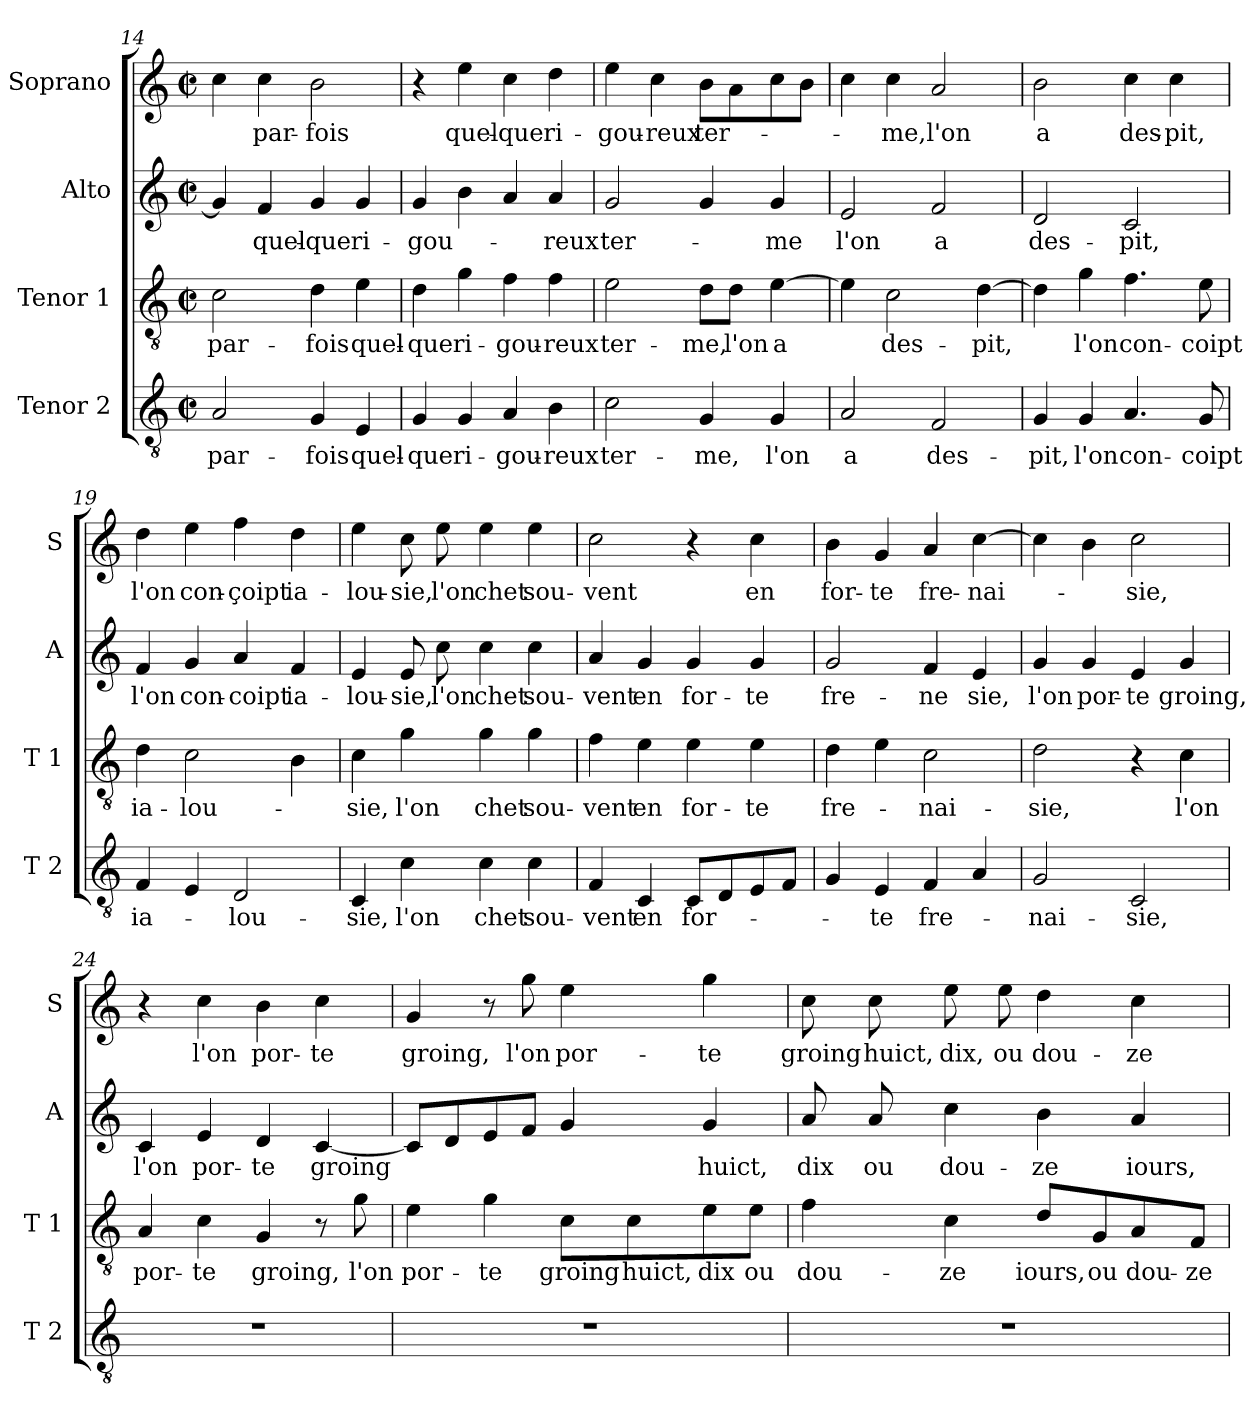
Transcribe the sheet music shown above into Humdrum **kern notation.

**kern	**text	**kern	**text	**kern	**text	**kern	**text
*part4	*part4	*part3	*part3	*part2	*part2	*part1	*part1
*staff4	*staff4	*staff3	*staff3	*staff2	*staff2	*staff1	*staff1
*I"Tenor 2	*	*I"Tenor 1	*	*I"Alto	*	*I"Soprano	*
*I'T 2	*	*I'T 1	*	*I'A	*	*I'S	*
*clefGv2	*	*clefGv2	*	*clefG2	*	*clefG2	*
*k[]	*	*k[]	*	*k[]	*	*k[]	*
*C:	*	*C:	*	*C:	*	*C:	*
*M2/2	*	*M2/2	*	*M2/2	*	*M2/2	*
*met(c|)	*	*met(c|)	*	*met(c|)	*	*met(c|)	*
=14	=14	=14	=14	=14	=14	=14	=14
!	!LO:LY:b	!	!LO:LY:b	!	!	!	!
2A/	par-	2c\	par-	4g/]	.	4cc\	.
!	!	!	!	!	!LO:LY:b	!	!LO:LY:b
.	.	.	.	4f/	quel-	4cc\	par-
!	!LO:LY:b	!	!LO:LY:b	!	!LO:LY:b	!	!LO:LY:b
4G/	-fois	4d\	-fois	4g/	-que	2b\	-fois
!	!LO:LY:b	!	!LO:LY:b	!	!LO:LY:b	!	!
4E/	quel-	4e\	quel-	4g/	ri-	.	.
!!LO:LB:g=z
=15	=15	=15	=15	=15	=15	=15	=15
!	!LO:LY:b	!	!LO:LY:b	!	!LO:LY:b	!	!
4G/	-que	4d\	-que	4g/	-gou-	4r	.
!	!LO:LY:b	!	!LO:LY:b	!	!	!	!LO:LY:b
4G/	ri-	4g\	ri-	4b\	.	4ee\	quel-
!	!LO:LY:b	!	!LO:LY:b	!	!	!	!LO:LY:b
4A/	-gou-	4f\	-gou-	4a/	.	4cc\	-que
!	!LO:LY:b	!	!LO:LY:b	!	!LO:LY:b	!	!LO:LY:b
4B\	-reux	4f\	-reux	4a/	-reux	4dd\	ri-
=16	=16	=16	=16	=16	=16	=16	=16
!	!LO:LY:b	!	!LO:LY:b	!	!LO:LY:b	!	!LO:LY:b
2c\	ter-	2e\	ter-	2g/	ter-	4ee\	-gou-
!	!	!	!	!	!	!	!LO:LY:b
.	.	.	.	.	.	4cc\	-reux
!	!LO:LY:b	!	!LO:LY:b	!	!	!	!LO:LY:b
4G/	-me,	8d\L	-me,	4g/	.	8b\L	ter-
!	!	!	!LO:LY:b	!	!	!	!
.	.	8d\J	l'on	.	.	8a\	.
!	!LO:LY:b	!	!LO:LY:b	!	!LO:LY:b	!	!
4G/	l'on	[4e\	a	4g/	-me	8cc\	.
.	.	.	.	.	.	8b\J	.
=17	=17	=17	=17	=17	=17	=17	=17
!	!LO:LY:b	!	!	!	!LO:LY:b	!	!
2A/	a	4e\]	.	2e/	l'on	4cc\	.
!	!	!	!LO:LY:b	!	!	!	!LO:LY:b
.	.	2c\	des-	.	.	4cc\	-me,
!	!LO:LY:b	!	!	!	!LO:LY:b	!	!LO:LY:b
2F/	des-	.	.	2f/	a	2a/	l'on
!	!	!	!LO:LY:b	!	!	!	!
.	.	[4d\	-pit,	.	.	.	.
=18	=18	=18	=18	=18	=18	=18	=18
!	!LO:LY:b	!	!	!	!LO:LY:b	!	!LO:LY:b
4G/	-pit,	4d\]	.	2d/	des-	2b\	a
!	!LO:LY:b	!	!LO:LY:b	!	!	!	!
4G/	l'on	4g\	l'on	.	.	.	.
!	!LO:LY:b	!	!LO:LY:b	!	!LO:LY:b	!	!LO:LY:b
4.A/	con-	4.f\	con-	2c/	-pit,	4cc\	des-
!	!	!	!	!	!	!	!LO:LY:b
.	.	.	.	.	.	4cc\	-pit,
!	!LO:LY:b	!	!LO:LY:b	!	!	!	!
8G/	-coipt	8e\	-coipt	.	.	.	.
=19	=19	=19	=19	=19	=19	=19	=19
!	!LO:LY:b	!	!LO:LY:b	!	!LO:LY:b	!	!LO:LY:b
4F/	ia-	4d\	ia-	4f/	l'on	4dd\	l'on
!	!	!	!LO:LY:b	!	!LO:LY:b	!	!LO:LY:b
4E/	.	2c\	-lou-	4g/	con-	4ee\	con-
!	!LO:LY:b	!	!	!	!LO:LY:b	!	!LO:LY:b
2D/	-lou-	.	.	4a/	-coipt	4ff\	-çoipt
!	!	!	!	!	!LO:LY:b	!	!LO:LY:b
.	.	4B\	.	4f/	ia-	4dd\	ia-
!!LO:LB:g=z
=20	=20	=20	=20	=20	=20	=20	=20
!	!LO:LY:b	!	!LO:LY:b	!	!LO:LY:b	!	!LO:LY:b
4C/	-sie,	4c\	-sie,	4e/	-lou-	4ee\	-lou-
!	!LO:LY:b	!	!LO:LY:b	!	!LO:LY:b	!	!LO:LY:b
4c\	l'on	4g\	l'on	8e/	-sie,	8cc\	-sie,
!	!	!	!	!	!LO:LY:b	!	!LO:LY:b
.	.	.	.	8cc\	l'on	8ee\	l'on
!	!LO:LY:b	!	!LO:LY:b	!	!LO:LY:b	!	!LO:LY:b
4c\	chet	4g\	chet	4cc\	chet	4ee\	chet
!	!LO:LY:b	!	!LO:LY:b	!	!LO:LY:b	!	!LO:LY:b
4c\	sou-	4g\	sou-	4cc\	sou-	4ee\	sou-
=21	=21	=21	=21	=21	=21	=21	=21
!	!LO:LY:b	!	!LO:LY:b	!	!LO:LY:b	!	!LO:LY:b
4F/	-vent	4f\	-vent	4a/	-vent	2cc\	-vent
!	!LO:LY:b	!	!LO:LY:b	!	!LO:LY:b	!	!
4C/	en	4e\	en	4g/	en	.	.
!	!LO:LY:b	!	!LO:LY:b	!	!LO:LY:b	!	!
8C/L	for-	4e\	for-	4g/	for-	4r	.
8D/	.	.	.	.	.	.	.
!	!	!	!LO:LY:b	!	!LO:LY:b	!	!LO:LY:b
8E/	.	4e\	-te	4g/	-te	4cc\	en
8F/J	.	.	.	.	.	.	.
=22	=22	=22	=22	=22	=22	=22	=22
!	!	!	!LO:LY:b	!	!LO:LY:b	!	!LO:LY:b
4G/	.	4d\	fre-	2g/	fre-	4b\	for-
!	!LO:LY:b	!	!	!	!	!	!LO:LY:b
4E/	-te	4e\	.	.	.	4g/	-te
!	!LO:LY:b	!	!LO:LY:b	!	!LO:LY:b	!	!LO:LY:b
4F/	fre-	2c\	-nai-	4f/	-ne	4a/	fre-
!	!	!	!	!	!LO:LY:b	!	!LO:LY:b
4A/	.	.	.	4e/	sie,	[4cc\	-nai-
=23	=23	=23	=23	=23	=23	=23	=23
!	!LO:LY:b	!	!LO:LY:b	!	!LO:LY:b	!	!
2G/	-nai-	2d\	-sie,	4g/	l'on	4cc\]	.
!	!	!	!	!	!LO:LY:b	!	!
.	.	.	.	4g/	por-	4b\	.
!	!LO:LY:b	!	!	!	!LO:LY:b	!	!LO:LY:b
2C/	-sie,	4r	.	4e/	-te	2cc\	-sie,
!	!	!	!LO:LY:b	!	!LO:LY:b	!	!
.	.	4c\	l'on	4g/	groing,	.	.
=24	=24	=24	=24	=24	=24	=24	=24
!	!	!	!LO:LY:b	!	!LO:LY:b	!	!
1r	.	4A/	por-	4c/	l'on	4r	.
!	!	!	!LO:LY:b	!	!LO:LY:b	!	!LO:LY:b
.	.	4c\	-te	4e/	por-	4cc\	l'on
!	!	!	!LO:LY:b	!	!LO:LY:b	!	!LO:LY:b
.	.	4G/	groing,	4d/	-te	4b\	por-
!	!	!	!	!	!LO:LY:b	!	!LO:LY:b
.	.	8r	.	[4c/	groing	4cc\	-te
!	!	!	!LO:LY:b	!	!	!	!
.	.	8g\	l'on	.	.	.	.
!!LO:PB:g=z
=25	=25	=25	=25	=25	=25	=25	=25
!	!	!	!LO:LY:b	!	!	!	!LO:LY:b
1r	.	4e\	por-	8c/L]	.	4g/	groing,
.	.	.	.	8d/	.	.	.
!	!	!	!LO:LY:b	!	!	!	!
.	.	4g\	-te	8e/	.	8r	.
!	!	!	!	!	!	!	!LO:LY:b
.	.	.	.	8f/J	.	8gg\	l'on
!	!	!	!LO:LY:b	!	!	!	!LO:LY:b
.	.	8c\L	groing	4g/	.	4ee\	por-
!	!	!	!LO:LY:b	!	!	!	!
.	.	8c\	huict,	.	.	.	.
!	!	!	!LO:LY:b	!	!LO:LY:b	!	!LO:LY:b
.	.	8e\	dix	4g/	huict,	4gg\	-te
!	!	!	!LO:LY:b	!	!	!	!
.	.	8e\J	ou	.	.	.	.
=26	=26	=26	=26	=26	=26	=26	=26
!	!	!	!LO:LY:b	!	!LO:LY:b	!	!LO:LY:b
1r	.	4f\	dou-	8a/	dix	8cc\	groing
!	!	!	!	!	!LO:LY:b	!	!LO:LY:b
.	.	.	.	8a/	ou	8cc\	huict,
!	!	!	!LO:LY:b	!	!LO:LY:b	!	!LO:LY:b
.	.	4c\	-ze	4cc\	dou-	8ee\	dix,
!	!	!	!	!	!	!	!LO:LY:b
.	.	.	.	.	.	8ee\	ou
!	!	!	!LO:LY:b	!	!LO:LY:b	!	!LO:LY:b
.	.	8d/L	iours,	4b\	-ze	4dd\	dou-
!	!	!	!LO:LY:b	!	!	!	!
.	.	8G/	ou	.	.	.	.
!	!	!	!LO:LY:b	!	!LO:LY:b	!	!LO:LY:b
.	.	8A/	dou-	4a/	iours,	4cc\	-ze
!	!	!	!LO:LY:b	!	!	!	!
.	.	8F/J	-ze	.	.	.	.
=	=	=	=	=	=	=	=
*-	*-	*-	*-	*-	*-	*-	*-
